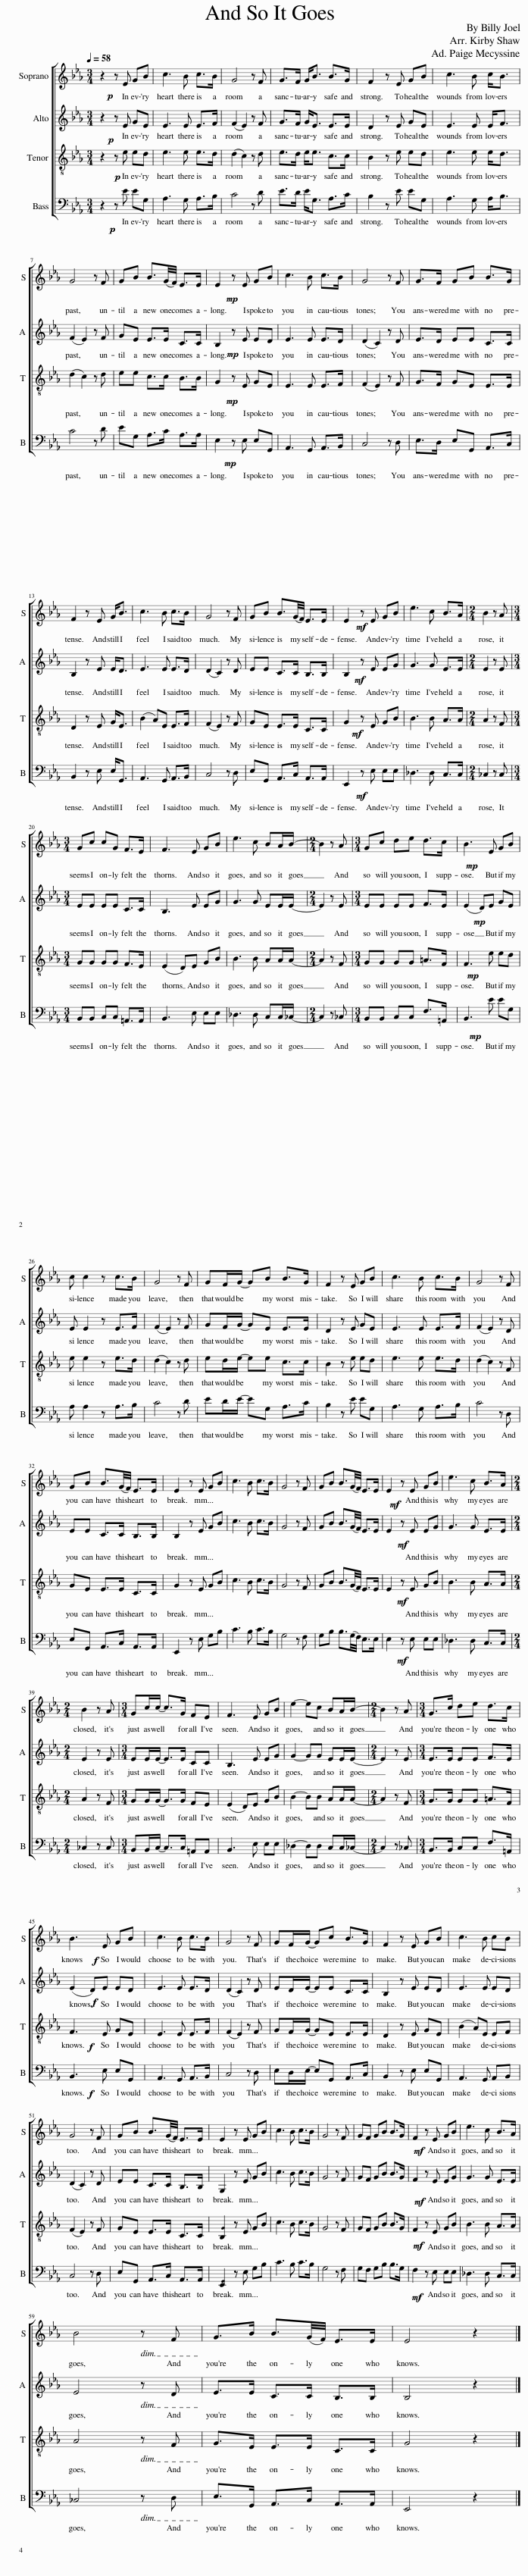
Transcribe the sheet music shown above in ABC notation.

X:1
%%score [ 1 2 3 4 ]
L:1/8
Q:1/4=58
M:3/4
I:linebreak $
K:Eb
V:1 treble
V:2 treble
V:3 treble-8
V:4 bass
V:1
 z2 z!p! E GB | c3 B c>B | G4 z F | G>F G<B B>G | F2 z E GB | %5
 c3 B c<B |$ G4 z F | GB B3/2(G/4F/4) E>E | E2 z!mp! E GB | c3 B c>B | %10
 G4 z F | G>F GB B>G |$ F2 z E G<B | c3 B c>B | G4 z F | %15
 GB B3/2(G/4F/4) E>E | E2 z!mf! E GB | e3 c B>A |[M:2/4] B2 z A |$[M:3/4] Gc cG F>E | %20
 F3 E GB | e3 c BA/B/- |[M:2/4] B2 z A |[M:3/4] Gc de d>c | B3!mp! E GB |$ %25
 c c2 z c>B | G4 z F | GF/G/- GB B>G | F2 z E GB | c3 B c>B | %30
 G4 z F |$ GB B3/2(G/4F/4) E>E | E2 z E GB | c3 B c>B | G4 z F | %35
 GB B3/2(G/4F/4) E>E | E2 z!mf! E GB | e3 c B>A |$[M:2/4] B2 z A |[M:3/4] Gc/c/- c>G FE | %40
 F3 E GB | e2- ec BA/B/- |[M:2/4] B2 z A |[M:3/4] G>c de d>c |$ B3!f! E GB | %45
 c3 B c>B | G4 z F | GF/G/- Gc B>G | F2 z E GB | c3 B cB |$ %50
 G4 z F | GB B3/2(G/4F/4) E>E | E2 z E GB | c3 B c>B | G4 z F | %55
 GF GB B>G | F2!mf! z E GB | e3 c B>A |$ B4 z F | G>B B3/2(G/4F/4) E>E | %60
 E4 z2 |] %61
V:2
 z2 z!p! E GE | E3 E E>F | (F2 E2) z F | G>F G<E E>E | D2 z E GE | %5
 E3 E E<F |$ (F2 E2) z F | GE E>E C>C | B,2 z!mp! E ED | E3 E E>D | %10
 (D2 C2) z D | E>D EE C>C |$ B,2 z E E<D | E3 E E>D | (D2 C2) z D | %15
 EE C>C B,>B, | B,2 z!mf! E EG | G3 G E>E |[M:2/4] E2 z E |$[M:3/4] EE EE C>C | %20
 B,3 E EG | G3 G EE/E/- |[M:2/4] E2 z E |[M:3/4] EE EE F>E | (E2 D)!mp!E GE |$ %25
 E E2 z E>F | (F2 E2) z F | GF/G/- GE E>E | D2 z E GE | E3 E E>F | %30
 (F2 E2) z D |$ EE C>C B,>B, | B,2 z E GB | c3 B c>B | G4 z F | %35
 GB B3/2(G/4F/4) E>E | E2!mf! z E EG | G3 G E>E |$[M:2/4] E2 z E |[M:3/4] EE/E/- E>E CC | %40
 B,3 E EG | G2- GG EE/E/- |[M:2/4] E2 z E |[M:3/4] E>E EE F>E |$ (E2 D)!f!E ED | %45
 E3 E E>D | (D2 C2) z D | ED/E/- EE C>C | B,2 z E ED | E3 E ED |$ %50
 (D2 C2) z D | EE C>C B,>B, | G,2 z E GB | c3 B c>B | G4 z F | %55
 GF GB B>G | F2!mf! z E EG | G3 G E>E |$ E4 z D | E>E C>C B,>B, | %60
 B,4 z2 |] %61
V:3
 z2!p! z e ed | e3 e e>d | (d2 c2) z d | e>d e<e c>c | B2 z e ed | %5
 e3 e e<d |$ (d2 c2) z d | ee c>c B>B | G2 z!mp! E GE | E3 E E>F | %10
 (F2 E2) z F | G>F GE E>E |$ D2 z E G<E | (B2 A)E E>F | (F2 E2) z F | %15
 GE E>E C>C | G2!mf! z E GB | B3 B A>A |[M:2/4] A2 z F |$[M:3/4] GG GG F>E | %20
 (E2 D)E GB | B3 B AA/A/- |[M:2/4] A2 z F |[M:3/4] GG GG =A>F | F3!mp! e ed |$ %25
 e e2 z e>d | (d2 c2) z d | ed/e/- ee c>c | B2 z e ed | e3 e e>d | %30
 (d2 c2) z F |$ GE E>E C>C | G2 z E GB | c3 B c>B | G4 z F | %35
 GB B3/2(G/4F/4) E>E | E2!mf! z E GB | B3 B A>A |$[M:2/4] A2 z F |[M:3/4] GG/G/- G>G FE | %40
 (E2 D)E GB | B2- BB AA/A/- |[M:2/4] A2 z F |[M:3/4] G>G GG =A>F |$ F3!f! E GE | %45
 E3 E E>F | (F2 E2) z F | GF/G/- GE E>E | D2 z E GE | (B2 A)E EF |$ %50
 (F2 E2) z F | GE E>E C>C | [B,G]2 z E GB | c3 B c>B | G4 z F | %55
 GF GB B>G | F2!mf! z E GB | B3 B A>A |$ A4 z F | G>E E>E C>C | %60
 G4 z2 |] %61
V:4
 z2 z!p! E EG, | A,3 G, A,>B, | C4 z D | E>D E<G, A,>C | B,2 z E EG, | %5
 A,3 G, A,<B, |$ C4 z D | EG, A,>C A,>A, | E,2 z!mp! E, E,G,, | A,,3 G,, A,,>B,, | %10
 C,4 z D, | E,>D, E,G,, A,,>C, |$ B,,2 z E, E,<G,, | A,,3 G,, A,,>B,, | C,4 z D, | %15
 E,G,, A,,>C, A,,>A,, | E,,2 z!mf! E, E,E, | _D,3 D, C,>C, |[M:2/4] _C,2 z C, |$[M:3/4] B,,B,, C,C, =A,,>A,, | %20
 B,,3 E, E,E, | _D,3 D, C,C,/_C,/- |[M:2/4] C,2 z _C, |[M:3/4] B,,B,, C,C, F,>=A,, | B,,3!mp! E EG, |$ %25
 A, A,2 z A,>B, | C4 z D | ED/E/- EG, A,>C | B,2 z E EG, | A,3 G, A,>B, | %30
 C4 z D, |$ E,G,, A,,>C, A,,>A,, | E,,2 z E, G,B, | C3 B, C>B, | G,4 z F, | %35
 G,B, B,3/2(G,/4F,/4) E,>E, | E,2!mf! z E, E,E, | _D,3 D, C,>C, |$[M:2/4] _C,2 z C, |[M:3/4] B,,B,,/C,/- C,>C, =A,,A,, | %40
 B,,3 E, E,E, | _D,2- D,D, C,C,/_C,/- |[M:2/4] C,2 z _C, |[M:3/4] B,,>B,, C,C, F,>=A,, |$ B,,3!f! E, E,G,, | %45
 A,,3 G,, A,,>B,, | C,4 z D, | E,D,/E,/- E,G,, A,,>C, | B,,2 z E, E,G,, | A,,3 G,, A,,B,, |$ %50
 C,4 z D, | E,G,, A,,>C, A,,>A,, | [E,,G,,]2 z E, G,B, | C3 B, C>B, | G,4 z F, | %55
 G,F, G,B, B,>G, | F,2!mf! z E, E,E, | _D,3 D, C,>C, |$ _C,4 z D, | E,>G,, A,,>C, A,,>A,, | %60
 E,,4 z2 |] %61
